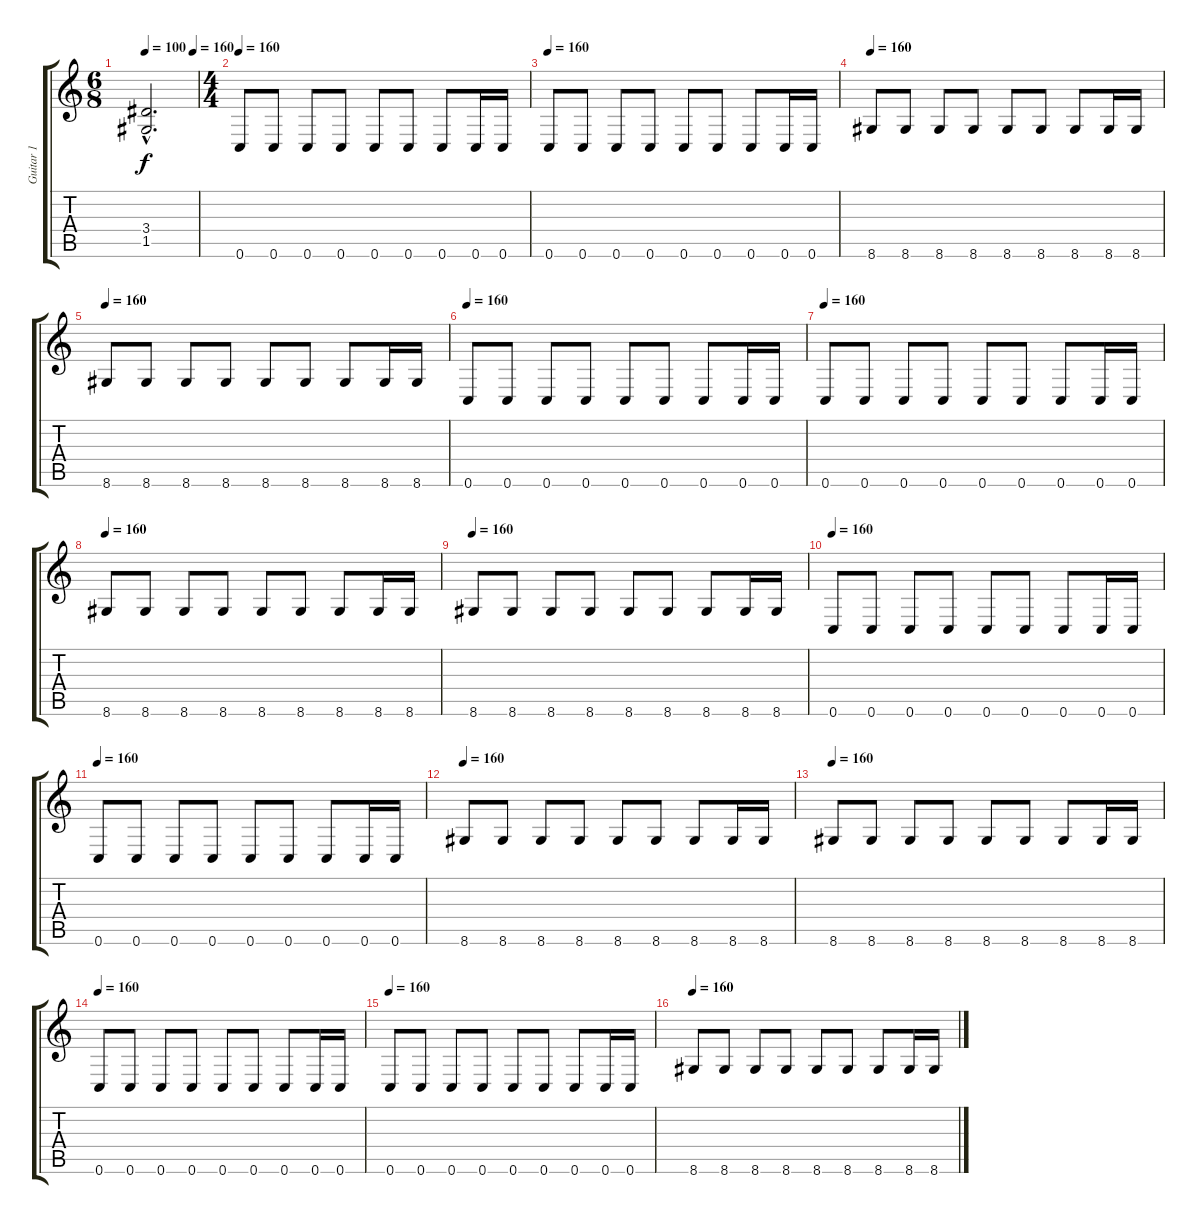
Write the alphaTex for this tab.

\track ("Guitar 1" "Guitar 1") {instrument distortionguitar}
\staff {score tabs}
\tuning (D4 A3 F3 C3 G2 C2) {hide}
\ts (6 8)
\tempo 100
\tempo (160 0.9166666666666666)
\clef g2
\ks c
(3.4{hac} 1.5{hac}).2{d dy f} |
\ts (4 4)
\tempo 160
0.6.8 0.6.8 0.6.8 0.6.8 0.6.8 0.6.8 0.6.8 0.6.16 0.6.16 |
\tempo 160
0.6.8 0.6.8 0.6.8 0.6.8 0.6.8 0.6.8 0.6.8 0.6.16 0.6.16 |
\tempo 160
8.6.8 8.6.8 8.6.8 8.6.8 8.6.8 8.6.8 8.6.8 8.6.16 8.6.16 |
\tempo 160
8.6.8 8.6.8 8.6.8 8.6.8 8.6.8 8.6.8 8.6.8 8.6.16 8.6.16 |
\tempo 160
0.6.8 0.6.8 0.6.8 0.6.8 0.6.8 0.6.8 0.6.8 0.6.16 0.6.16 |
\tempo 160
0.6.8 0.6.8 0.6.8 0.6.8 0.6.8 0.6.8 0.6.8 0.6.16 0.6.16 |
\tempo 160
8.6.8 8.6.8 8.6.8 8.6.8 8.6.8 8.6.8 8.6.8 8.6.16 8.6.16 |
\tempo 160
8.6.8 8.6.8 8.6.8 8.6.8 8.6.8 8.6.8 8.6.8 8.6.16 8.6.16 |
\tempo 160
0.6.8 0.6.8 0.6.8 0.6.8 0.6.8 0.6.8 0.6.8 0.6.16 0.6.16 |
\tempo 160
0.6.8 0.6.8 0.6.8 0.6.8 0.6.8 0.6.8 0.6.8 0.6.16 0.6.16 |
\tempo 160
8.6.8 8.6.8 8.6.8 8.6.8 8.6.8 8.6.8 8.6.8 8.6.16 8.6.16 |
\tempo 160
8.6.8 8.6.8 8.6.8 8.6.8 8.6.8 8.6.8 8.6.8 8.6.16 8.6.16 |
\tempo 160
0.6.8 0.6.8 0.6.8 0.6.8 0.6.8 0.6.8 0.6.8 0.6.16 0.6.16 |
\tempo 160
0.6.8 0.6.8 0.6.8 0.6.8 0.6.8 0.6.8 0.6.8 0.6.16 0.6.16 |
\tempo 160
8.6.8 8.6.8 8.6.8 8.6.8 8.6.8 8.6.8 8.6.8 8.6.16 8.6.16
